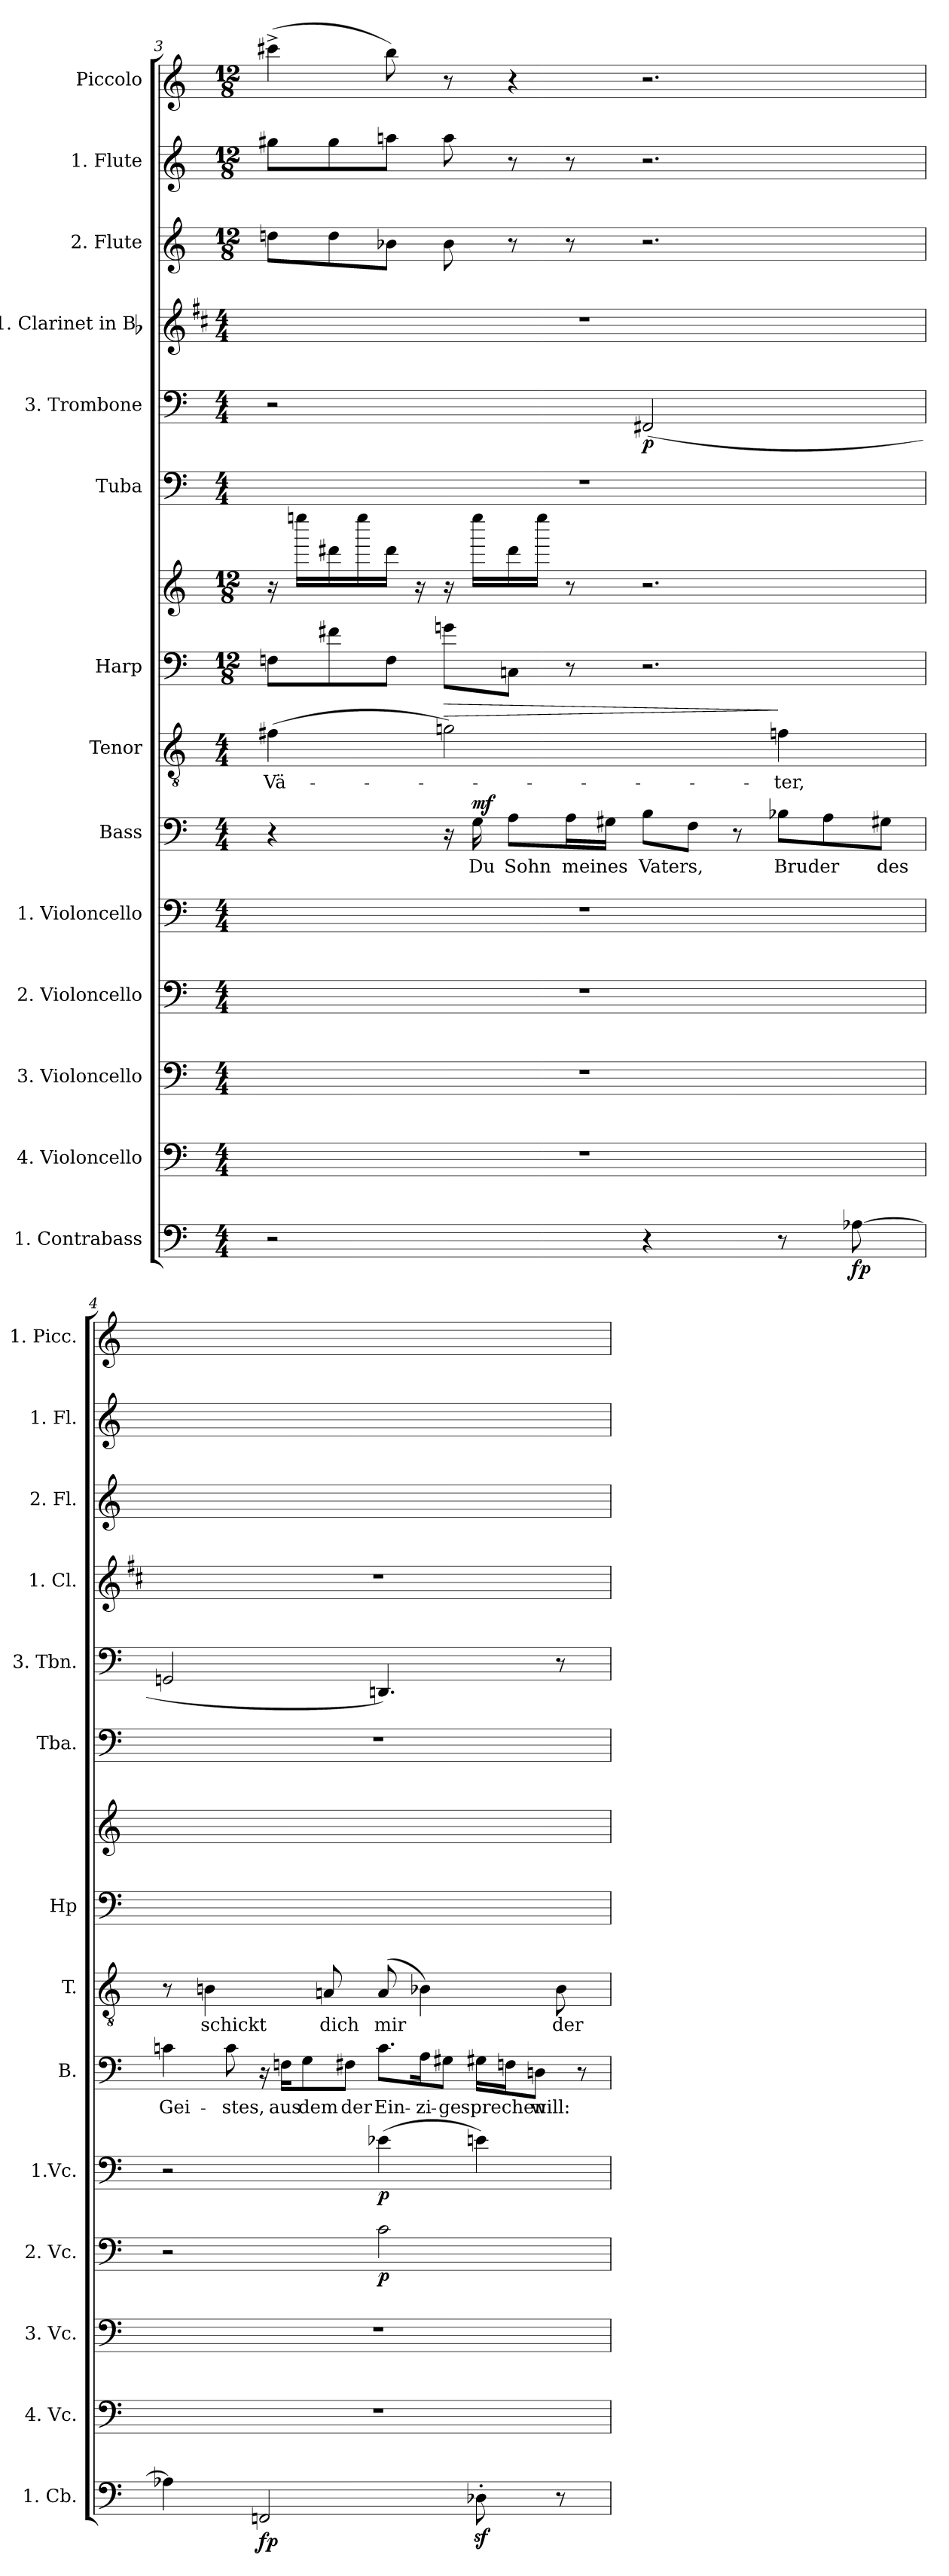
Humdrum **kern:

**kern	**dynam	**kern	**kern	**kern	**dynam	**kern	**dynam	**kern	**text	**dynam	**kern	**text	**dynam	**kern	**kern	**kern	**kern	**dynam	**kern	**kern	**kern	**kern
*part14	*part14	*part13	*part12	*part11	*part11	*part10	*part10	*part9	*part9	*part9	*part8	*part8	*part8	*part7	*part7	*part6	*part5	*part5	*part4	*part3	*part2	*part1
*staff15	*staff15	*staff14	*staff13	*staff12	*staff12	*staff11	*staff11	*staff10	*staff10	*staff10	*staff9	*staff9	*staff9	*staff8	*staff7	*staff6	*staff5	*staff5	*staff4	*staff3	*staff2	*staff1
*I"1. Contrabass	*	*I"4. Violoncello	*I"3. Violoncello	*I"2. Violoncello	*	*I"1. Violoncello	*	*I"Bass	*	*	*I"Tenor	*	*	*I"Harp	*	*I"Tuba	*I"3. Trombone	*	*I"1. Clarinet in Bb	*I"2. Flute	*I"1. Flute	*I"Piccolo
*I'1. Cb.	*	*I'4. Vc.	*I'3. Vc.	*I'2. Vc.	*	*I'1.Vc.	*	*I'B.	*	*	*I'T.	*	*	*I'Hp	*	*I'Tba.	*I'3. Tbn.	*	*I'1. Cl.	*I'2. Fl.	*I'1. Fl.	*I'1. Picc.
*clefF4	*	*clefF4	*clefF4	*clefF4	*	*clefF4	*	*clefF4	*	*	*clefGv2	*	*	*clefF4	*clefG2	*clefF4	*clefF4	*	*clefG2	*clefG2	*clefG2	*clefG2
*ITrd7c12	*	*	*	*	*	*	*	*	*	*	*ITrd7c12	*	*	*	*	*	*	*	*ITrd1c2	*	*	*
*k[]	*	*k[]	*k[]	*k[]	*	*k[]	*	*k[]	*	*	*k[]	*	*	*k[]	*k[]	*k[]	*k[]	*	*k[]	*k[]	*k[]	*k[]
*C:	*	*C:	*C:	*C:	*	*C:	*	*C:	*	*	*C:	*	*	*C:	*C:	*C:	*C:	*	*C:	*C:	*C:	*C:
*M4/4	*	*M4/4	*M4/4	*M4/4	*	*M4/4	*	*M4/4	*	*	*M4/4	*	*	*M12/8	*M12/8	*M4/4	*M4/4	*	*M4/4	*M12/8	*M12/8	*M12/8
*	*	*	*	*	*	*	*	*	*	*	*	*	*	*Xtuplet	*Xtuplet	*	*	*	*	*Xtuplet	*Xtuplet	*Xtuplet
=3	=3	=3	=3	=3	=3	=3	=3	=3	=3	=3	=3	=3	=3	=3	=3	=3	=3	=3	=3	=3	=3	=3
2r	.	1r	1r	1r	.	1r	.	4r	.	.	(4F#X	Vä-	.	12FnL	24r	1r	2r	.	1r	12ddnL	12gg#XL	(6ccc#X^
.	.	.	.	.	.	.	.	.	.	.	.	.	.	.	24eeeenLL	.	.	.	.	.	.	.
.	.	.	.	.	.	.	.	.	.	.	.	.	.	12f#X	24ddd#X	.	.	.	.	12dd	12gg#	.
.	.	.	.	.	.	.	.	.	.	.	.	.	.	.	24eeee	.	.	.	.	.	.	.
.	.	.	.	.	.	.	.	.	.	.	.	.	.	12FJ	24ddd#JJ	.	.	.	.	12b-XJ	12aanJ	12bb)
.	.	.	.	.	.	.	.	.	.	.	.	.	.	.	24r	.	.	.	.	.	.	.
*	*	*	*	*	*	*	*	*Xtuplet	*	*	*	*	*	*	*	*	*	*	*	*	*	*
!	!	!	!	!	!	!	!	!	!	!	!	!	!LO:HP:a	!	!	!	!	!	!	!	!	!
.	.	.	.	.	.	.	.	24r	.	.	2Gn)	.	>	12gnL	24r	.	.	.	.	12b-	12aa	12r
!	!	!	!	!	!	!	!	!	!	!LO:DY:a	!	!	!	!	!	!	!	!	!	!	!	!
.	.	.	.	.	.	.	.	24G	Du	mf	.	.	.	.	24eeeeLL	.	.	.	.	.	.	.
.	.	.	.	.	.	.	.	12AL	Sohn	.	.	.	.	12CnJ	24ddd#	.	.	.	.	12r	12r	6r
.	.	.	.	.	.	.	.	.	.	.	.	.	.	.	24eeeeJJ	.	.	.	.	.	.	.
.	.	.	.	.	.	.	.	24AL	meines	.	.	.	.	12r	12r	.	.	.	.	12r	12r	.
.	.	.	.	.	.	.	.	24G#XJJ	.	.	.	.	.	.	.	.	.	.	.	.	.	.
4r	.	.	.	.	.	.	.	12BL	Vaters,	.	.	.	.	3.r	3.r	.	(2FF#X	p	.	3.r	3.r	3.r
.	.	.	.	.	.	.	.	12FJ	.	.	.	.	.	.	.	.	.	.	.	.	.	.
.	.	.	.	.	.	.	.	12r	.	.	.	.	.	.	.	.	.	.	.	.	.	.
8r	.	.	.	.	.	.	.	12B-XL	Bruder	.	4Fn	-ter,	]	.	.	.	.	.	.	.	.	.
.	.	.	.	.	.	.	.	12A	.	.	.	.	.	.	.	.	.	.	.	.	.	.
[8AA-X	fp	.	.	.	.	.	.	.	.	.	.	.	.	.	.	.	.	.	.	.	.	.
.	.	.	.	.	.	.	.	12G#XJ	des	.	.	.	.	.	.	.	.	.	.	.	.	.
=4	=4	=4	=4	=4	=4	=4	=4	=4	=4	=4	=4	=4	=4	=4	=4	=4	=4	=4	=4	=4	=4	=4
4AA-X]	.	1r	1r	2r	.	2r	.	6cn	Gei-	.	8r	.	.	1r	1r	1r	2GGn	.	1r	1r	1r	1r
.	.	.	.	.	.	.	.	.	.	.	4BBn	schickt	.	.	.	.	.	.	.	.	.	.
.	.	.	.	.	.	.	.	12c	-stes,	.	.	.	.	.	.	.	.	.	.	.	.	.
2FFFn	fp	.	.	.	.	.	.	24r	.	.	.	.	.	.	.	.	.	.	.	.	.	.
.	.	.	.	.	.	.	.	24FnKL	aus	.	.	.	.	.	.	.	.	.	.	.	.	.
.	.	.	.	.	.	.	.	12G	dem	.	.	.	.	.	.	.	.	.	.	.	.	.
.	.	.	.	.	.	.	.	.	.	.	8AAn	dich	.	.	.	.	.	.	.	.	.	.
.	.	.	.	.	.	.	.	12F#XJ	der	.	.	.	.	.	.	.	.	.	.	.	.	.
.	.	.	.	2c	p	(4e-X	p	12.cL	Ein-	.	(8AA	mir	.	.	.	.	4.DDn)	.	.	.	.	.
.	.	.	.	.	.	.	.	24AK	-zi-	.	4BB-X)	.	.	.	.	.	.	.	.	.	.	.
.	.	.	.	.	.	.	.	12G#XJ	-ge	.	.	.	.	.	.	.	.	.	.	.	.	.
8DD-Xz'	.	.	.	.	.	4en)	.	24G#XLL	sprechen	.	.	.	.	.	.	.	.	.	.	.	.	.
.	.	.	.	.	.	.	.	24FnJ	.	.	.	.	.	.	.	.	.	.	.	.	.	.
.	.	.	.	.	.	.	.	12DnJ	will:	.	.	.	.	.	.	.	.	.	.	.	.	.
8r	.	.	.	.	.	.	.	.	.	.	8BB-	der	.	.	.	.	8r	.	.	.	.	.
.	.	.	.	.	.	.	.	12r	.	.	.	.	.	.	.	.	.	.	.	.	.	.
=	=	=	=	=	=	=	=	=	=	=	=	=	=	=	=	=	=	=	=	=	=	=
*-	*-	*-	*-	*-	*-	*-	*-	*-	*-	*-	*-	*-	*-	*-	*-	*-	*-	*-	*-	*-	*-	*-
